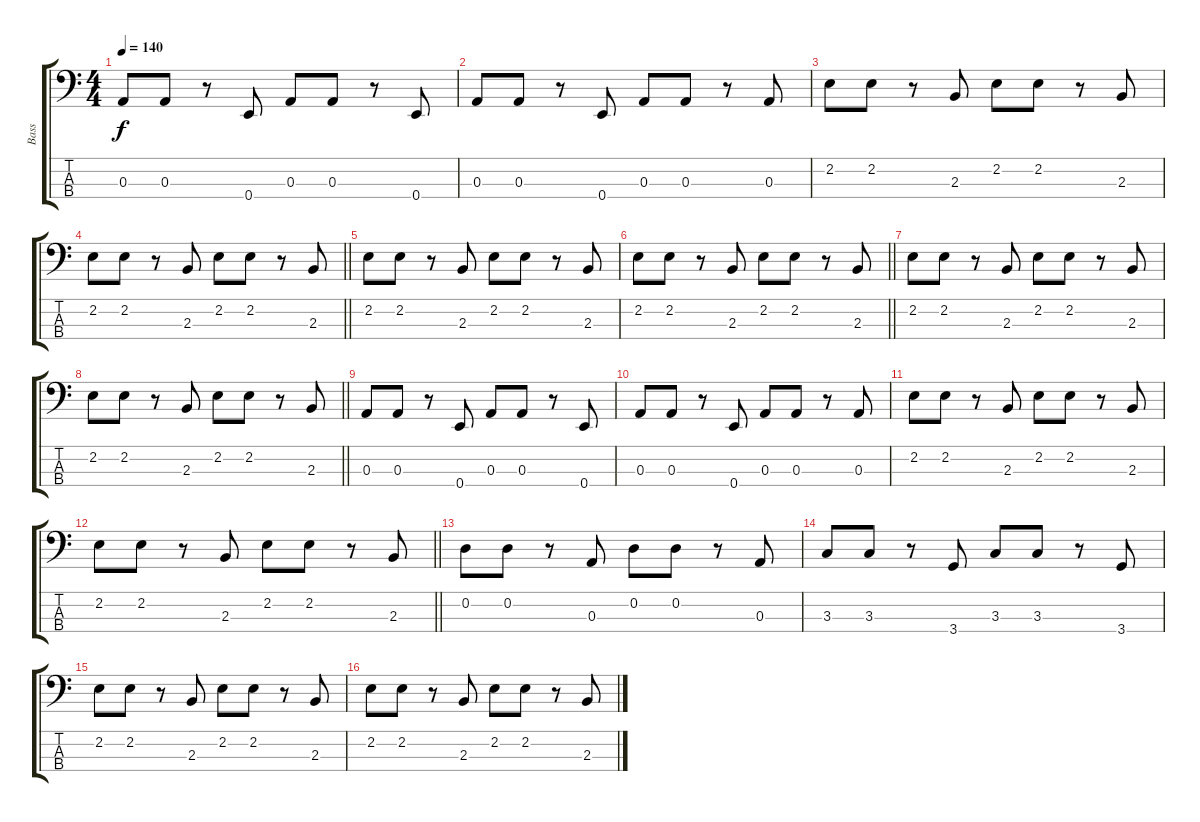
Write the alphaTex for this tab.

\track ("Bass" "Bass") {instrument electricbassfinger}
\staff {score tabs}
\tuning (G2 D2 A1 E1) {hide}
\ts (4 4)
\tempo 140
\clef f4
\ks c
0.3.8{dy f} 0.3.8 r.8 0.4.8 0.3.8 0.3.8 r.8 0.4.8 |
0.3.8 0.3.8 r.8 0.4.8 0.3.8 0.3.8 r.8 0.3.8 |
2.2.8 2.2.8 r.8 2.3.8 2.2.8 2.2.8 r.8 2.3.8 |
\barLineRight lightlight
2.2.8 2.2.8 r.8 2.3.8 2.2.8 2.2.8 r.8 2.3.8 |
\section ("" "")
2.2.8 2.2.8 r.8 2.3.8 2.2.8 2.2.8 r.8 2.3.8 |
\barLineRight lightlight
2.2.8 2.2.8 r.8 2.3.8 2.2.8 2.2.8 r.8 2.3.8 |
2.2.8 2.2.8 r.8 2.3.8 2.2.8 2.2.8 r.8 2.3.8 |
\barLineRight lightlight
2.2.8 2.2.8 r.8 2.3.8 2.2.8 2.2.8 r.8 2.3.8 |
0.3.8 0.3.8 r.8 0.4.8 0.3.8 0.3.8 r.8 0.4.8 |
0.3.8 0.3.8 r.8 0.4.8 0.3.8 0.3.8 r.8 0.3.8 |
2.2.8 2.2.8 r.8 2.3.8 2.2.8 2.2.8 r.8 2.3.8 |
\barLineRight lightlight
2.2.8 2.2.8 r.8 2.3.8 2.2.8 2.2.8 r.8 2.3.8 |
\section ("" "")
0.2.8 0.2.8 r.8 0.3.8 0.2.8 0.2.8 r.8 0.3.8 |
3.3.8 3.3.8 r.8 3.4.8 3.3.8 3.3.8 r.8 3.4.8 |
2.2.8 2.2.8 r.8 2.3.8 2.2.8 2.2.8 r.8 2.3.8 |
2.2.8 2.2.8 r.8 2.3.8 2.2.8 2.2.8 r.8 2.3.8
